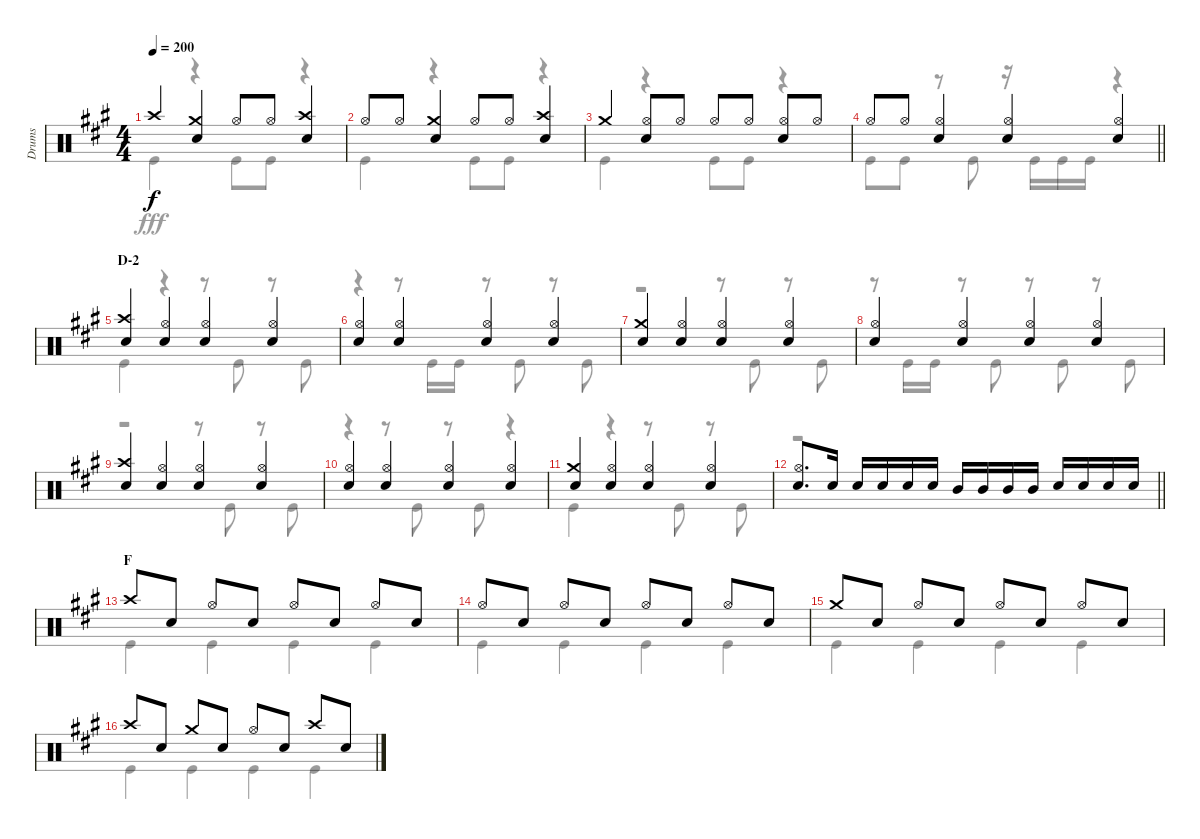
\track ("Drums" "Drums") {instrument percussion}
\staff {score}
\articulation defaults
\voice
\ts (4 4)
\tempo 200
\clef neutral
\ks a "Crash high (hit)".4{dy f}
("Crash medium (hit)" "Snare (hit) 2").4 "Hi-Hat (open)".8 "Hi-Hat (open)".8 ("Crash high (hit)" "Snare (hit) 2").4 |
"Hi-Hat (open)".8 "Hi-Hat (open)".8 ("Crash medium (hit)" "Snare (hit) 2").4 "Hi-Hat (open)".8 "Hi-Hat (open)".8 ("Crash high (hit)" "Snare (hit) 2").4 |
"Crash medium (hit)".4 ("Hi-Hat (open)" "Snare (hit) 2").8 "Hi-Hat (open)".8 "Hi-Hat (open)".8 "Hi-Hat (open)".8 ("Hi-Hat (open)" "Snare (hit) 2").8 "Hi-Hat (open)".8 |
\barLineRight lightlight "Hi-Hat (open)".8 "Hi-Hat (open)".8
("Hi-Hat (open)" "Snare (hit) 2").4 ("Hi-Hat (open)" "Snare (hit) 2").4 ("Hi-Hat (open)" "Snare (hit) 2").4 |
\section ("" "D-2")
("Crash high (hit)" "Snare (hit) 2").4 ("Hi-Hat (open)" "Snare (hit) 2").4 ("Hi-Hat (open)" "Snare (hit) 2").4 ("Hi-Hat (open)" "Snare (hit) 2").4 |
("Hi-Hat (open)" "Snare (hit) 2").4 ("Hi-Hat (open)" "Snare (hit) 2").4 ("Hi-Hat (open)" "Snare (hit) 2").4 ("Hi-Hat (open)" "Snare (hit) 2").4 |
("Crash medium (hit)" "Snare (hit) 2").4 ("Hi-Hat (open)" "Snare (hit) 2").4 ("Hi-Hat (open)" "Snare (hit) 2").4 ("Hi-Hat (open)" "Snare (hit) 2").4 |
("Hi-Hat (open)" "Snare (hit) 2").4 ("Hi-Hat (open)" "Snare (hit) 2").4 ("Hi-Hat (open)" "Snare (hit) 2").4 ("Hi-Hat (open)" "Snare (hit) 2").4 |
("Crash high (hit)" "Snare (hit) 2").4 ("Hi-Hat (open)" "Snare (hit) 2").4 ("Hi-Hat (open)" "Snare (hit) 2").4 ("Hi-Hat (open)" "Snare (hit) 2").4 |
("Hi-Hat (open)" "Snare (hit) 2").4 ("Hi-Hat (open)" "Snare (hit) 2").4 ("Hi-Hat (open)" "Snare (hit) 2").4 ("Hi-Hat (open)" "Snare (hit) 2").4 |
("Crash medium (hit)" "Snare (hit) 2").4 ("Hi-Hat (open)" "Snare (hit) 2").4 ("Hi-Hat (open)" "Snare (hit) 2").4 ("Hi-Hat (open)" "Snare (hit) 2").4 |
\barLineRight lightlight
("Hi-Hat (open)" "Snare (hit) 2").8{d} "Snare (hit) 2".16 "Snare (hit) 2".16 "Snare (hit) 2".16 "Snare (hit) 2".16 "Snare (hit) 2".16 "Mid Tom (hit)".16 "Mid Tom (hit)".16 "Mid Tom (hit)".16 "Mid Tom (hit)".16 "Snare (hit) 2".16 "Snare (hit) 2".16 "Snare (hit) 2".16 "Snare (hit) 2".16 |
\section ("" "F")
"Crash high (hit)".8 "Snare (hit) 2".8 "Hi-Hat (open)".8 "Snare (hit) 2".8 "Hi-Hat (open)".8 "Snare (hit) 2".8 "Hi-Hat (open)".8 "Snare (hit) 2".8 |
"Hi-Hat (open)".8 "Snare (hit) 2".8 "Hi-Hat (open)".8 "Snare (hit) 2".8 "Hi-Hat (open)".8 "Snare (hit) 2".8 "Hi-Hat (open)".8 "Snare (hit) 2".8 |
"Crash medium (hit)".8 "Snare (hit) 2".8 "Hi-Hat (open)".8 "Snare (hit) 2".8 "Hi-Hat (open)".8 "Snare (hit) 2".8 "Hi-Hat (open)".8 "Snare (hit) 2".8 |
"Crash high (hit)".8 "Snare (hit) 2".8 "Crash medium (hit)".8 "Snare (hit) 2".8 "Hi-Hat (open)".8 "Snare (hit) 2".8 "Crash high (hit)".8 "Snare (hit) 2".8
\voice
\clef neutral
\ottava regular
\simile none
\ks a "Kick (hit)".4{dy fff}
r.4 "Kick (hit)".8 "Kick (hit)".8 r.4 |
"Kick (hit)".4 r.4 "Kick (hit)".8 "Kick (hit)".8 r.4 |
"Kick (hit)".4 r.4 "Kick (hit)".8 "Kick (hit)".8 r.4 |
\barLineRight lightlight "Kick (hit)".8 "Kick (hit)".8
r.8 "Kick (hit)".8 r.16 "Kick (hit)".16 "Kick (hit)".16 "Kick (hit)".16 r.4 |
"Kick (hit)".4 r.4 r.8 "Kick (hit)".8 r.8 "Kick (hit)".8 |
r.4 r.8 "Kick (hit)".16 "Kick (hit)".16 r.8 "Kick (hit)".8 r.8 "Kick (hit)".8 |
r.2 r.8 "Kick (hit)".8 r.8 "Kick (hit)".8 |
r.8 "Kick (hit)".16 "Kick (hit)".16 r.8 "Kick (hit)".8 r.8 "Kick (hit)".8 r.8 "Kick (hit)".8 |
r.2 r.8 "Kick (hit)".8 r.8 "Kick (hit)".8 |
r.4 r.8 "Kick (hit)".8 r.8 "Kick (hit)".8 r.4 |
"Kick (hit)".4 r.4 r.8 "Kick (hit)".8 r.8 "Kick (hit)".8 |
\barLineRight lightlight
r.1 |
"Kick (hit)".4 "Kick (hit)".4 "Kick (hit)".4 "Kick (hit)".4 |
"Kick (hit)".4 "Kick (hit)".4 "Kick (hit)".4 "Kick (hit)".4 |
"Kick (hit)".4 "Kick (hit)".4 "Kick (hit)".4 "Kick (hit)".4 |
"Kick (hit)".4 "Kick (hit)".4 "Kick (hit)".4 "Kick (hit)".4
